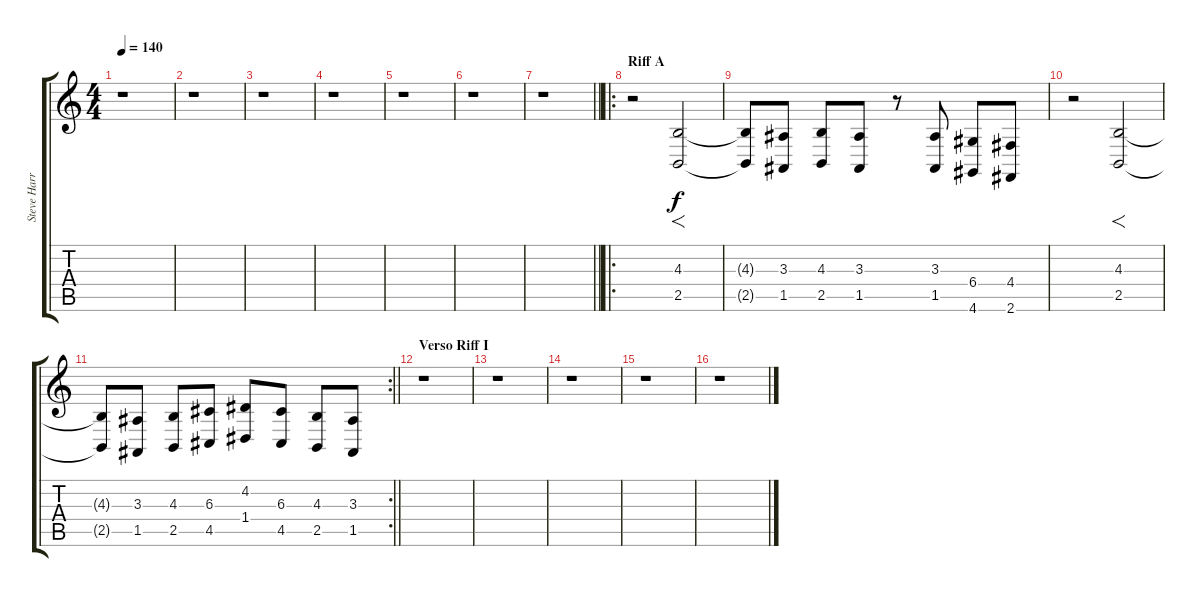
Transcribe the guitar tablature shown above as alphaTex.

\track ("Steve Harris (Teclado)" "Steve Harr") {instrument cello}
\staff {score tabs}
\tuning (E4 B3 G3 D3 A2 E2) {hide}
\ts (4 4)
\tempo 140
\clef g2
\ks c
r.1{dy f} |
r.1 |
r.1 |
r.1 |
r.1 |
r.1 |
\barLineRight lightlight
r.1 |
\ro
\section ("" "Riff A")
r.2 (4.3 2.5).2{f} |
(4.3{t} 2.5{t}).8 (3.3 1.5).8 (4.3 2.5).8 (3.3 1.5).8 r.8 (3.3 1.5).8 (6.4 4.6).8 (4.4 2.6).8 |
r.2 (4.3 2.5).2{f} |
\rc 2
\barLineRight lightlight
(4.3{t} 2.5{t}).8 (3.3 1.5).8 (4.3 2.5).8 (6.3 4.5).8 (4.2 1.4).8 (6.3 4.5).8 (4.3 2.5).8 (3.3 1.5).8 |
\section ("" "Verso Riff I")
r.1 |
r.1 |
r.1 |
r.1 |
r.1
